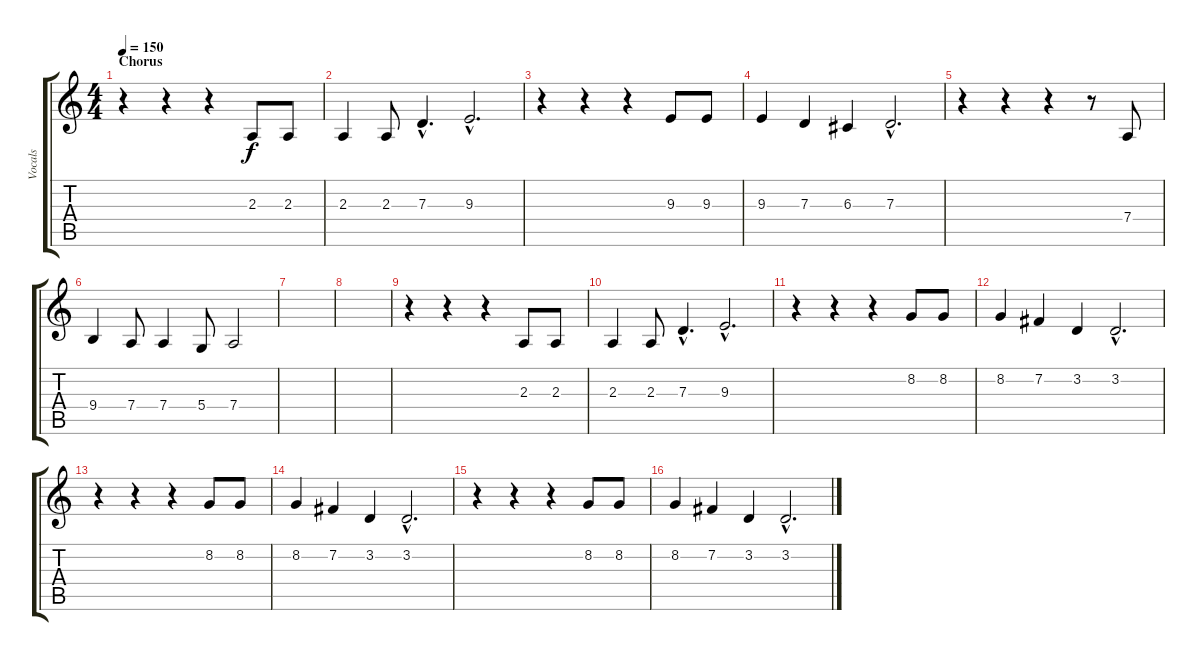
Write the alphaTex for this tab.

\track ("Vocals" "Vocals") {instrument clarinet}
\staff {score tabs}
\tuning (E4 B3 G3 D3 A2 E2) {hide}
\ts (4 4)
\section ("" "Chorus")
\tempo 150
\clef g2
\ks c
r.4{dy f} r.4 r.4 2.3.8 2.3.8 |
2.3.4 2.3.8 7.3{hac}.4{d} 9.3{hac}.2{d} |
r.4 r.4 r.4 9.3.8 9.3.8 |
9.3.4 7.3.4 6.3.4 7.3{hac}.2{d} |
r.4 r.4 r.4 r.8 7.4.8 |
9.4.4 7.4.8 7.4.4 5.4.8 7.4.2 |
|
|
r.4 r.4 r.4 2.3.8 2.3.8 |
2.3.4 2.3.8 7.3{hac}.4{d} 9.3{hac}.2{d} |
r.4 r.4 r.4 8.2.8 8.2.8 |
8.2.4 7.2.4 3.2.4 3.2{hac}.2{d} |
r.4 r.4 r.4 8.2.8 8.2.8 |
8.2.4 7.2.4 3.2.4 3.2{hac}.2{d} |
r.4 r.4 r.4 8.2.8 8.2.8 |
8.2.4 7.2.4 3.2.4 3.2{hac}.2{d}
